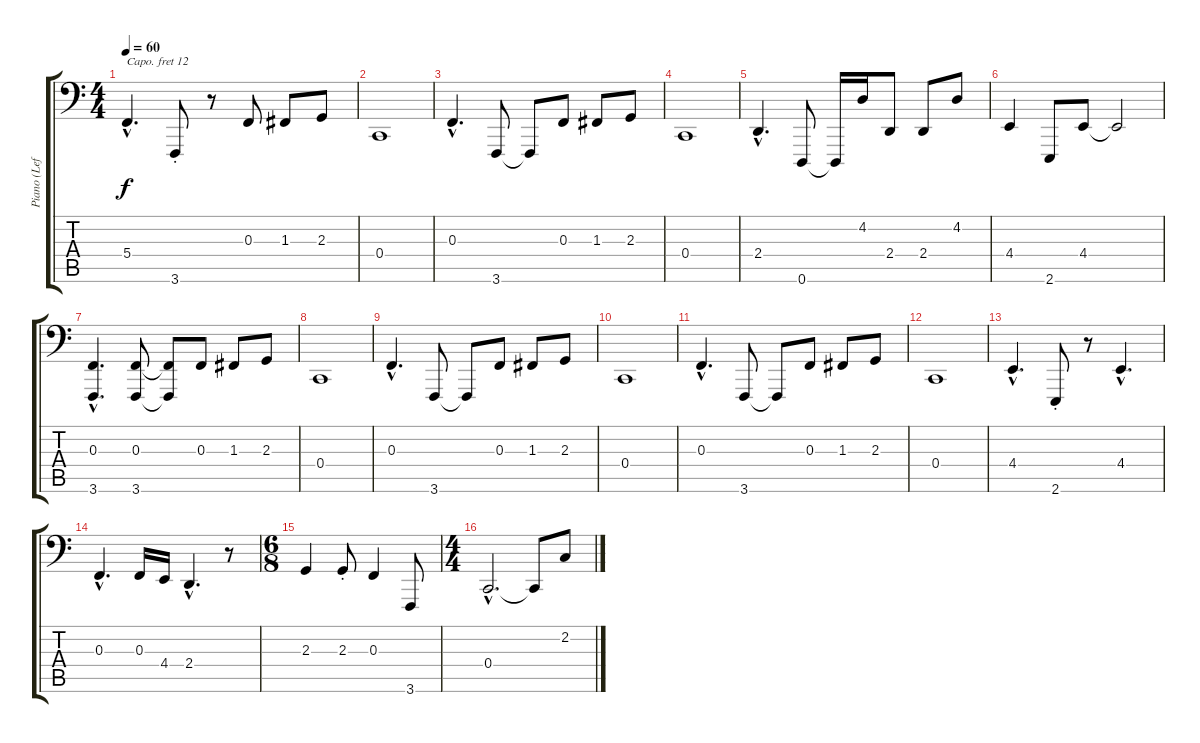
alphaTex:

\track ("Piano (Left Hand)" "Piano (Lef") {instrument brightacousticpiano}
\staff {score tabs}
\capo 12
\tuning (Eb2 Bb1 F1 C1 G0 D0) {hide}
\ts (4 4)
\tempo 60
\clef f4
\ks c
5.4{hac}.4{d dy f} 3.6{st}.8 r.8 0.3.8 1.3.8 2.3.8 |
0.4.1 |
0.3{hac}.4{d} 3.6.8 3.6{t}.8 0.3.8 1.3.8 2.3.8 |
0.4.1 |
2.4{hac}.4{d} 0.6.8 0.6{t}.16 4.2.16 2.4.8 2.4.8 4.2.8 |
4.4.4 2.6.8 4.4.8 4.4{t}.2 |
(0.3{hac} 3.6{hac}).4{d} (0.3 3.6).8 (0.3{t} 3.6{t}).8 0.3.8 1.3.8 2.3.8 |
0.4.1 |
0.3{hac}.4{d} 3.6.8 3.6{t}.8 0.3.8 1.3.8 2.3.8 |
0.4.1 |
0.3{hac}.4{d} 3.6.8 3.6{t}.8 0.3.8 1.3.8 2.3.8 |
0.4.1 |
4.4{hac}.4{d} 2.6{st}.8 r.8 4.4{hac}.4{d} |
0.3{hac}.4{d} 0.3.16 4.4.16 2.4{hac}.4{d} r.8 |
\ts (6 8)
2.3.4 2.3{st}.8 0.3.4 3.6.8 |
\ts (4 4)
0.4{hac}.2{d} 0.4{t}.8 2.2.8
